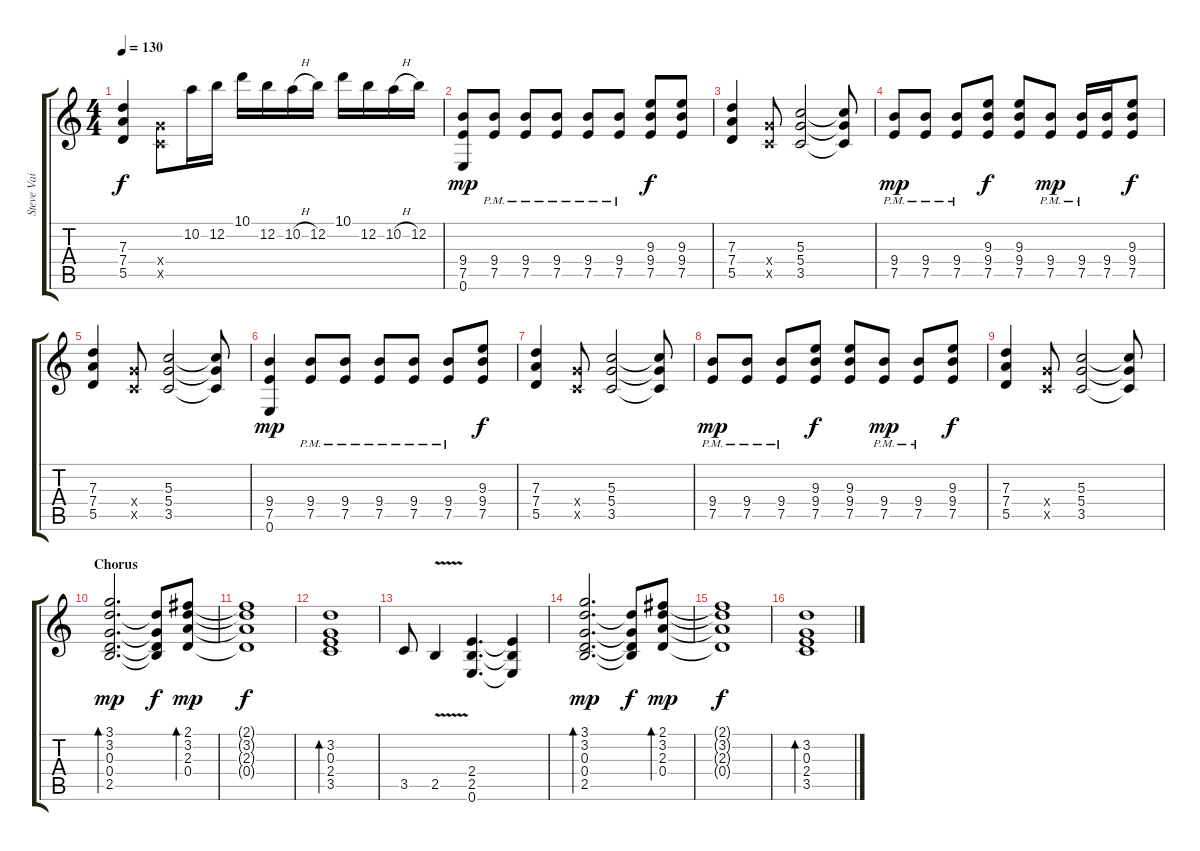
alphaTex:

\track ("Steve Vai" "Steve Vai") {instrument distortionguitar}
\staff {score tabs}
\tuning (E4 B3 G3 D3 A2 E2) {hide}
\ts (4 4)
\tempo 130
\clef g2
\ks c
(7.3 7.4 5.5).4{dy f} (5.4{x} 3.5{x}).8 10.2.16 12.2.16 10.1.16 12.2.16 10.2{h}.16 12.2.16 10.1.16 12.2.16 10.2{h}.16 12.2.16 |
(9.4 7.5 0.6).8{dy mp} (9.4{pm} 7.5{pm}).8 (9.4{pm} 7.5{pm}).8 (9.4{pm} 7.5{pm}).8 (9.4{pm} 7.5{pm}).8 (9.4{pm} 7.5{pm}).8 (9.3 9.4 7.5).8{dy f} (9.3 9.4 7.5).8 |
(7.3 7.4 5.5).4 (5.4{x} 3.5{x}).8 (5.3 5.4 3.5).2 (5.3{t} 5.4{t} 3.5{t}).8 |
(9.4{pm} 7.5{pm}).8{dy mp} (9.4{pm} 7.5{pm}).8 (9.4{pm} 7.5{pm}).8 (9.3 9.4 7.5).8{dy f} (9.3 9.4 7.5).8 (9.4{pm} 7.5{pm}).8{dy mp} (9.4{pm} 7.5{pm}).16 (9.4 7.5).16 (9.3 9.4 7.5).8{dy f} |
(7.3 7.4 5.5).4 (5.4{x} 3.5{x}).8 (5.3 5.4 3.5).2 (5.3{t} 5.4{t} 3.5{t}).8 |
(9.4 7.5 0.6).4{dy mp} (9.4{pm} 7.5{pm}).8 (9.4{pm} 7.5{pm}).8 (9.4{pm} 7.5{pm}).8 (9.4{pm} 7.5{pm}).8 (9.4{pm} 7.5{pm}).8 (9.3 9.4 7.5).8{dy f} |
(7.3 7.4 5.5).4 (5.4{x} 3.5{x}).8 (5.3 5.4 3.5).2 (5.3{t} 5.4{t} 3.5{t}).8 |
(9.4{pm} 7.5{pm}).8{dy mp} (9.4{pm} 7.5{pm}).8 (9.4{pm} 7.5{pm}).8 (9.3 9.4 7.5).8{dy f} (9.3 9.4 7.5).8 (9.4{pm} 7.5{pm}).8{dy mp} (9.4{pm} 7.5{pm}).8 (9.3 9.4 7.5).8{dy f} |
(7.3 7.4 5.5).4 (5.4{x} 3.5{x}).8 (5.3 5.4 3.5).2 (5.3{t} 5.4{t} 3.5{t}).8 |
\section ("" "Chorus")
(3.1 3.2 0.3 0.4 2.5).2{d bd 30 dy mp volume 12} (3.2{t} 0.3{t} 0.4{t} 2.5{t}).8{dy f} (2.1 3.2 2.3 0.4).8{bd 120 dy mp} |
(2.1{t} 3.2{t} 2.3{t} 0.4{t}).1{dy f} |
(3.2 0.3 2.4 3.5).1{bd 30} |
3.5.8 2.5{v}.4 (2.4 2.5 0.6).4{d} (2.4{t} 2.5{t} 0.6{t}).4 |
(3.1 3.2 0.3 0.4 2.5).2{d bd 30 dy mp} (3.2{t} 0.3{t} 0.4{t} 2.5{t}).8{dy f} (2.1 3.2 2.3 0.4).8{bd 120 dy mp} |
(2.1{t} 3.2{t} 2.3{t} 0.4{t}).1{dy f} |
(3.2 0.3 2.4 3.5).1{bd 30}
